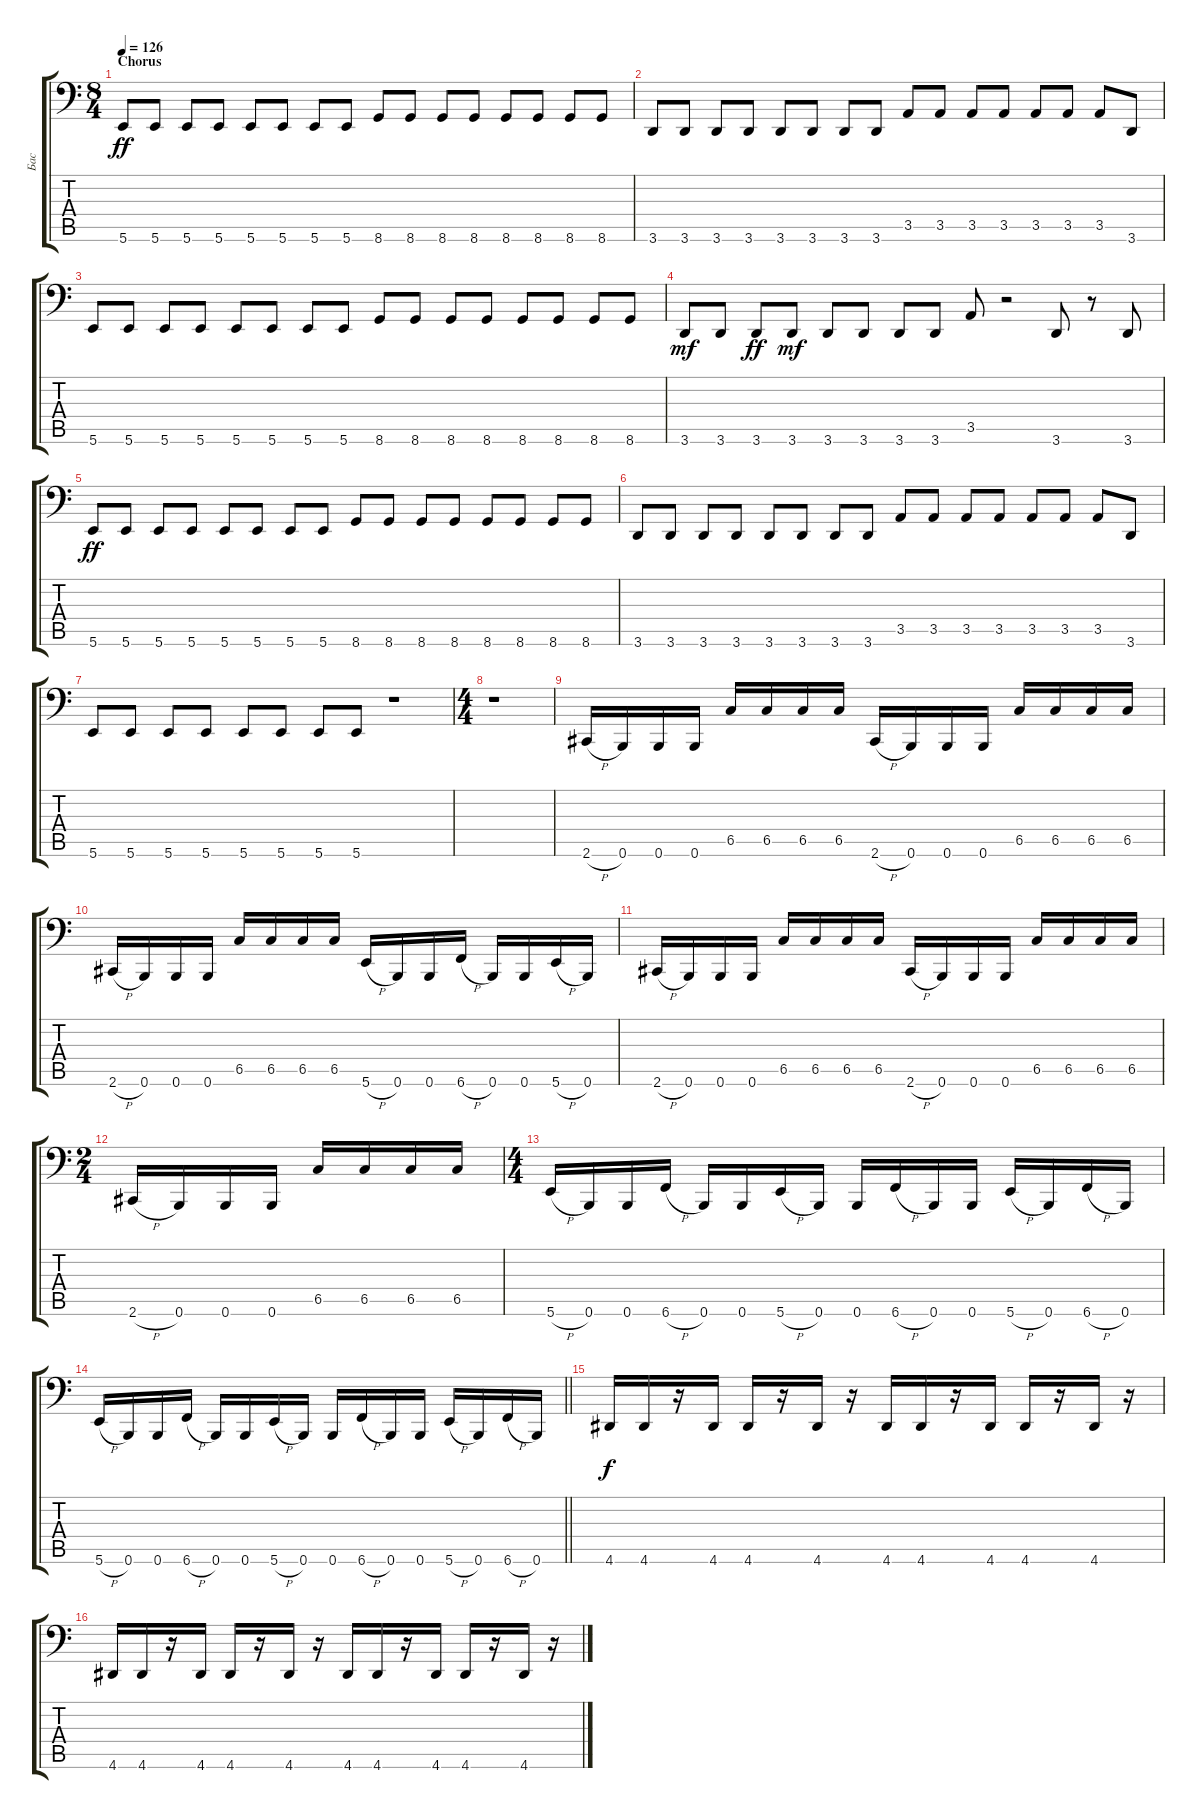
\track ("Бас" "Бас") {instrument electricbasspick}
\staff {score tabs}
\tuning (Db3 Ab2 E2 B1 Gb1 B0) {hide}
\ts (8 4)
\section ("" "Chorus")
\tempo 126
\clef f4
\ks c
5.6.8{dy ff} 5.6.8 5.6.8 5.6.8 5.6.8 5.6.8 5.6.8 5.6.8 8.6.8 8.6.8 8.6.8 8.6.8 8.6.8 8.6.8 8.6.8 8.6.8 |
3.6.8 3.6.8 3.6.8 3.6.8 3.6.8 3.6.8 3.6.8 3.6.8 3.5.8 3.5.8 3.5.8 3.5.8 3.5.8 3.5.8 3.5.8 3.6.8 |
5.6.8 5.6.8 5.6.8 5.6.8 5.6.8 5.6.8 5.6.8 5.6.8 8.6.8 8.6.8 8.6.8 8.6.8 8.6.8 8.6.8 8.6.8 8.6.8 |
3.6.8{dy mf} 3.6.8 3.6.8{dy ff} 3.6.8{dy mf} 3.6.8 3.6.8 3.6.8 3.6.8 3.5.8 r.2 3.6.8 r.8 3.6.8 |
5.6.8{dy ff} 5.6.8 5.6.8 5.6.8 5.6.8 5.6.8 5.6.8 5.6.8 8.6.8 8.6.8 8.6.8 8.6.8 8.6.8 8.6.8 8.6.8 8.6.8 |
3.6.8 3.6.8 3.6.8 3.6.8 3.6.8 3.6.8 3.6.8 3.6.8 3.5.8 3.5.8 3.5.8 3.5.8 3.5.8 3.5.8 3.5.8 3.6.8 |
5.6.8 5.6.8 5.6.8 5.6.8 5.6.8 5.6.8 5.6.8 5.6.8 r.1 |
\ts (4 4)
r.1 |
2.6{h}.16 0.6.16 0.6.16 0.6.16 6.5.16 6.5.16 6.5.16 6.5.16 2.6{h}.16 0.6.16 0.6.16 0.6.16 6.5.16 6.5.16 6.5.16 6.5.16 |
2.6{h}.16 0.6.16 0.6.16 0.6.16 6.5.16 6.5.16 6.5.16 6.5.16 5.6{h}.16 0.6.16 0.6.16 6.6{h}.16 0.6.16 0.6.16 5.6{h}.16 0.6.16 |
2.6{h}.16 0.6.16 0.6.16 0.6.16 6.5.16 6.5.16 6.5.16 6.5.16 2.6{h}.16 0.6.16 0.6.16 0.6.16 6.5.16 6.5.16 6.5.16 6.5.16 |
\ts (2 4)
2.6{h}.16 0.6.16 0.6.16 0.6.16 6.5.16 6.5.16 6.5.16 6.5.16 |
\ts (4 4)
5.6{h}.16 0.6.16 0.6.16 6.6{h}.16 0.6.16 0.6.16 5.6{h}.16 0.6.16 0.6.16 6.6{h}.16 0.6.16 0.6.16 5.6{h}.16 0.6.16 6.6{h}.16 0.6.16 |
\barLineRight lightlight
5.6{h}.16 0.6.16 0.6.16 6.6{h}.16 0.6.16 0.6.16 5.6{h}.16 0.6.16 0.6.16 6.6{h}.16 0.6.16 0.6.16 5.6{h}.16 0.6.16 6.6{h}.16 0.6.16 |
4.6.16{dy f} 4.6.16 r.16 4.6.16 4.6.16 r.16 4.6.16 r.16 4.6.16 4.6.16 r.16 4.6.16 4.6.16 r.16 4.6.16 r.16 |
4.6.16 4.6.16 r.16 4.6.16 4.6.16 r.16 4.6.16 r.16 4.6.16 4.6.16 r.16 4.6.16 4.6.16 r.16 4.6.16 r.16
